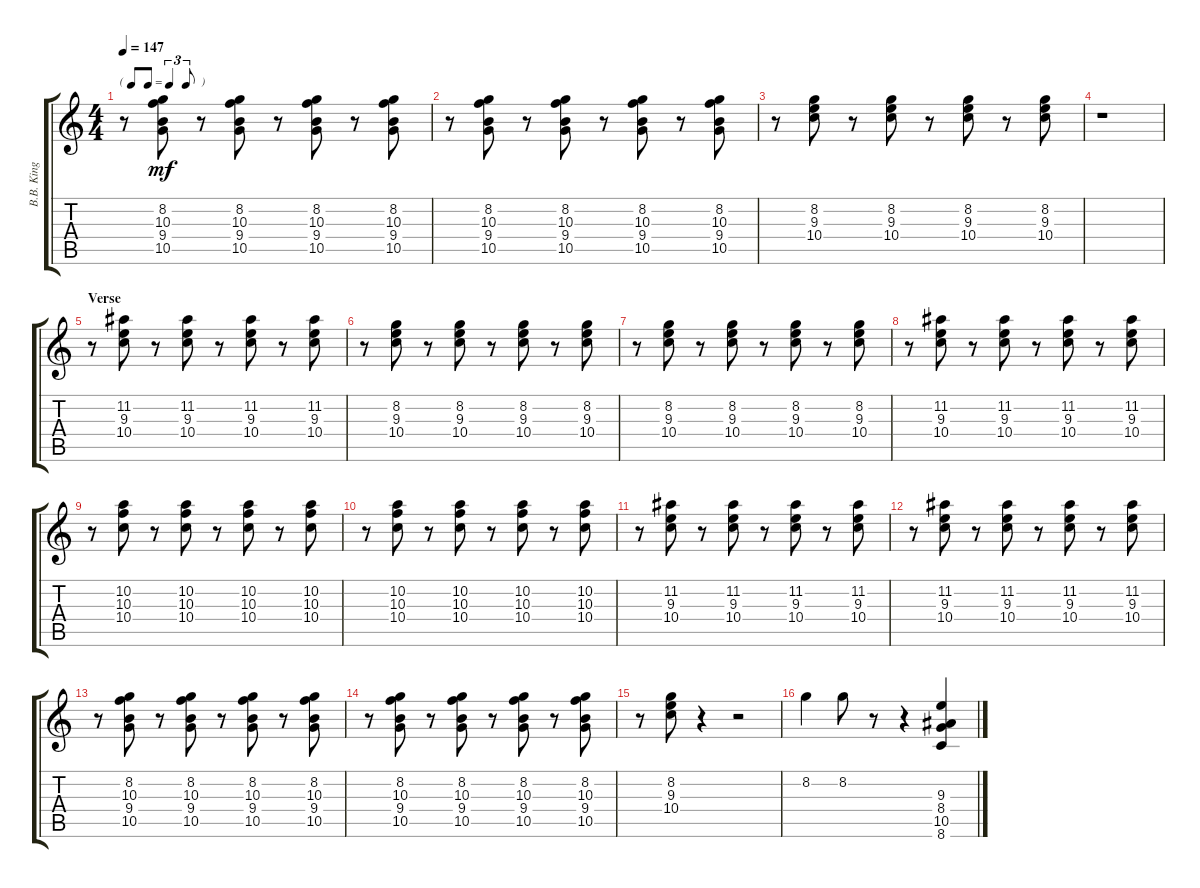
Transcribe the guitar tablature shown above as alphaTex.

\track ("B.B. King Guitar I" "B.B. King ") {instrument electricguitarclean}
\staff {score tabs}
\tuning (E4 B3 G3 D3 A2 E2) {hide}
\ts (4 4)
\tf triplet8th
\tempo 147
\clef g2
\ks c
r.8{dy mf} (8.2 10.3 9.4 10.5).8 r.8 (8.2 10.3 9.4 10.5).8 r.8 (8.2 10.3 9.4 10.5).8 r.8 (8.2 10.3 9.4 10.5).8 |
r.8 (8.2 10.3 9.4 10.5).8 r.8 (8.2 10.3 9.4 10.5).8 r.8 (8.2 10.3 9.4 10.5).8 r.8 (8.2 10.3 9.4 10.5).8 |
r.8 (8.2 9.3 10.4).8 r.8 (8.2 9.3 10.4).8 r.8 (8.2 9.3 10.4).8 r.8 (8.2 9.3 10.4).8 |
r.1 |
\section ("" "Verse")
r.8 (11.2 9.3 10.4).8 r.8 (11.2 9.3 10.4).8 r.8 (11.2 9.3 10.4).8 r.8 (11.2 9.3 10.4).8 |
r.8 (8.2 9.3 10.4).8 r.8 (8.2 9.3 10.4).8 r.8 (8.2 9.3 10.4).8 r.8 (8.2 9.3 10.4).8 |
r.8 (8.2 9.3 10.4).8 r.8 (8.2 9.3 10.4).8 r.8 (8.2 9.3 10.4).8 r.8 (8.2 9.3 10.4).8 |
r.8 (11.2 9.3 10.4).8 r.8 (11.2 9.3 10.4).8 r.8 (11.2 9.3 10.4).8 r.8 (11.2 9.3 10.4).8 |
r.8 (10.2 10.3 10.4).8 r.8 (10.2 10.3 10.4).8 r.8 (10.2 10.3 10.4).8 r.8 (10.2 10.3 10.4).8 |
r.8 (10.2 10.3 10.4).8 r.8 (10.2 10.3 10.4).8 r.8 (10.2 10.3 10.4).8 r.8 (10.2 10.3 10.4).8 |
r.8 (11.2 9.3 10.4).8 r.8 (11.2 9.3 10.4).8 r.8 (11.2 9.3 10.4).8 r.8 (11.2 9.3 10.4).8 |
r.8 (11.2 9.3 10.4).8 r.8 (11.2 9.3 10.4).8 r.8 (11.2 9.3 10.4).8 r.8 (11.2 9.3 10.4).8 |
r.8 (8.2 10.3 9.4 10.5).8 r.8 (8.2 10.3 9.4 10.5).8 r.8 (8.2 10.3 9.4 10.5).8 r.8 (8.2 10.3 9.4 10.5).8 |
r.8 (8.2 10.3 9.4 10.5).8 r.8 (8.2 10.3 9.4 10.5).8 r.8 (8.2 10.3 9.4 10.5).8 r.8 (8.2 10.3 9.4 10.5).8 |
r.8 (8.2 9.3 10.4).8 r.4 r.2 |
8.2.4 8.2.8 r.8 r.4 (9.3 8.4 10.5 8.6).4
